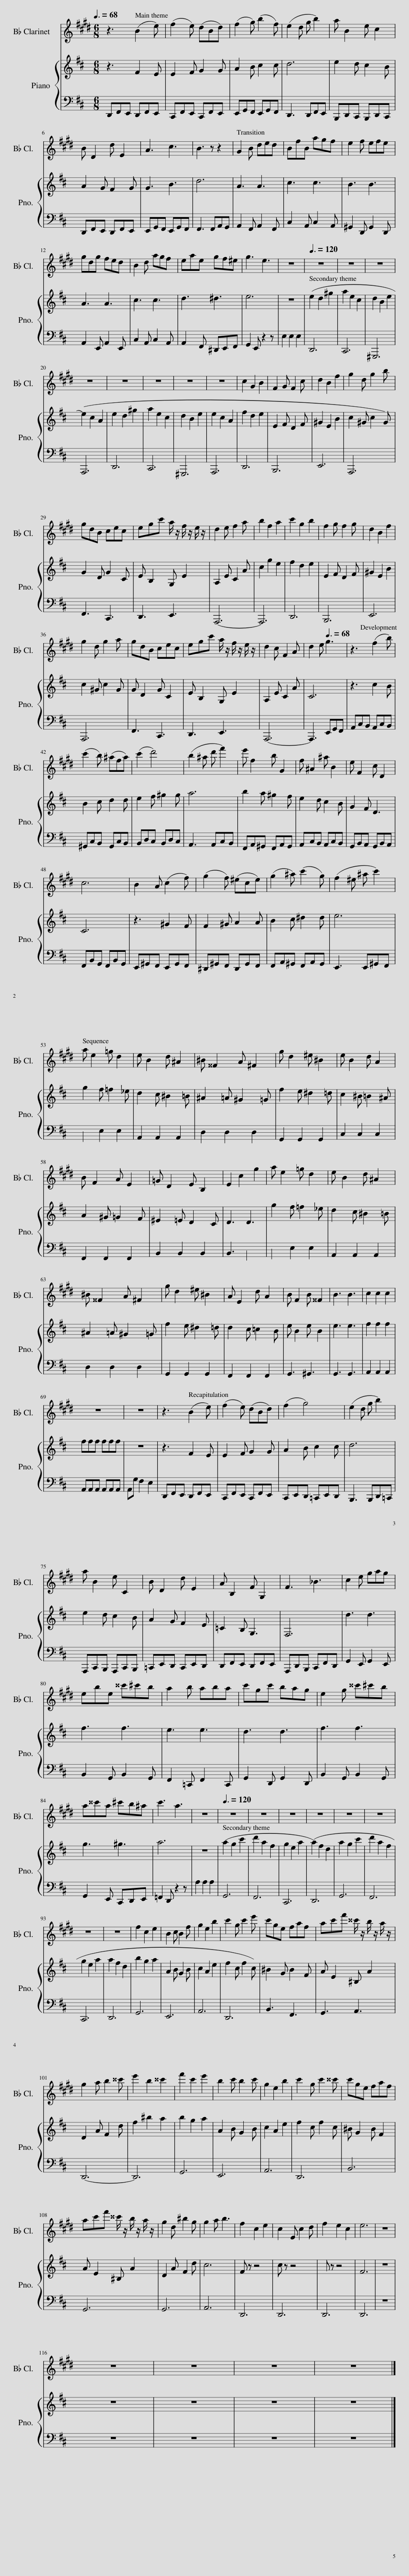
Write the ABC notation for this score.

X:1
%%score 1 { 2 | 3 }
L:1/8
Q:3/8=68
M:6/8
I:linebreak $
K:D
V:1 treble transpose=-2
V:2 treble
V:3 bass
V:1
[K:E] z3 (B2 e) | (f2 e) (dBd) | (f2 g) (b2 f) | (e2 d g b2) | a B2 e c2 |$ %5
 B D2 d E2 | A3 c3 | B3 z z2 | G2 B ded | BfB agf | %10
 e2 f efe |$ gdg fed | B2 d agf | eae gf^e | g3 e3 | %15
 z6 |[Q:3/8=120] z6 | z6 | z6 |$ z6 | %20
 z6 | z6 | z6 | z6 | c2 G2 B2 | %25
 F2 G F2 c | d2 B2 f2 | g2 d g2 b |$ gdB cec | egc' a/ z/ f/ z/ e/ z/ | %30
 d2 e f2 a | b2 f2 a2 | c'2 g2 b2 | f2 g f2 g | d2 B2 f2 |$ %35
 g2 d g2 a | gdB cec | egc' a/ z/ f/ z/ e/ z/ | d2 c F2 A | d2 e[Q:3/8=68] g3 | %40
 z3 (f2 b) |$ (c'2 b) (^afa) | (c'2 d'4) | (b2 ^a d' f'2) | e' f2 b G2 | %45
 f ^A2 ^a B2 | e F2 c D2 |$ c6 | B2 A (c2 f) | (g2 f) (^ece) | %50
 (g2 ^a) (c'2 g) | (f2 ^e ^a c'2) |$ a e2 =g d2 | e B2 d ^A2 | ^B ^^F2 A ^F2 | %55
 g d2 ^e ^B2 | e B2 d A2 |$ B F2 A E2 | =G D2 E B,2 | E2 c2 g2 | %60
 a e2 =g d2 | e B2 d ^A2 |$ ^B ^^F2 A ^F2 | g d2 ^e ^B2 | A E2 d A2 | %65
 B F2 B ^^F2 | B3 B3 | c2 c2 c2 |$ z6 | z6 | %70
 z3 (B2 e) | (f2 e) (dBd) | (f2 g4) | (e2 d g b2) |$ a B2 e C2 | %75
 B D2 d E2 | A B,2 F G,2 | F3 _B3 | c2 e gag |$ ebe ^^c'^c'b | %80
 a2 b aba | c'gc' bag | e2 g ^^c'^c'b |$ a^^c'a ^c'b^a | c'3 a3 | %85
 z6 |[Q:3/8=120] z6 | z6 | z6 | z6 | %90
 z6 | z6 |$ z6 | z6 | f2 c2 e2 | %95
 B2 c B2 f | g2 e2 b2 | c'2 g c'2 e' | c'ge faf | ac'f' ^^c'/ z/ b/ z/ a/ z/ |$ %100
 g2 a b2 ^^c' | e'2 b2 ^^c'2 | f'2 c'2 e'2 | b2 c' b2 c' | g2 e2 b2 | %105
 c'2 g c'2 ^^c' | c'ge faf |$ ac'f' ^^c'/ z/ b/ z/ a/ z/ | g2 d ^b2 g | g2 a b3 | %110
 f2 c2 e2 | c2 E c2 d | f2 e2 c2 | e6 | z6 |$ %115
 z6 | z6 | z6 | z6 |] %119
V:2
 z3 F2 E | E2 F G2 G | A2 B c2 c | d6 | e2 d c2 B |$ %5
 A2 G F2 G | G3 B3 | d6 | A3 A3 | c3 c3 | %10
 B3 B3 |$ A3 A3 | c3 c3 | d3 ^d3 | e6 | %15
 z6 | (e2 d2 ^g2 | a2 e2 c2 | d2 B2 e2 |$ (e2) c2 A2 | %20
 e2 d2 ^g2 | a2 e2 c2 | d2 B2 e2 | e2 c2 A2 | f2 d2 e2 | %25
 E2 F D2 F | ^G2 E2 B2 | c2 ^G c2 G) |$ G2 D G2 C | E B,2 G, E2 | %30
 A,2 E C2 A | c2 g2 e2 | f2 d2 e2 | E2 F D2 F | ^G2 E2 B2 |$ %35
 c2 ^G c2 G | G D2 G C2 | E B,2 G, E2 | A,2 E C2 A | C6 | %40
 z3 c2 B |$ B2 c d2 d | e2 f ^g2 g | a6 | b2 a ^g2 f | %45
 e2 d c2 B | G2 F D3 |$ C6 | z3 ^G2 F | F2 ^G A2 A | %50
 B2 c ^d2 d | e6 |$ g2 f =f2 _e | d2 c ^B2 =B | ^A2 =A ^G2 =G | %55
 f2 e ^d2 =d | c2 ^B =B2 ^A |$ A2 ^G =G2 F | ^E2 =E D2 C | D3 D3 | %60
 g2 f =f2 _e | d2 c ^B2 =B |$ ^A2 =A ^G2 =G | f2 e ^d2 =d | d2 c =c2 B | %65
 e B2 e B2 | e3 e3 | f2 f2 f2 |$ fff fff | z6 | %70
 z3 F2 E | E2 F G2 G | A2 B c2 c | d6 |$ e2 d c2 B | %75
 A2 G F2 E | =C2 B, G,3 | F,6 | d3 d3 |$ f3 f3 | %80
 e3 e3 | d3 d3 | f3 f3 |$ g3 ^g3 | a6 | %85
 z6 | (a2 g2 c'2 | d'2 a2 f2 | g2 e2 a2 | (a2) f2 d2 | %90
 a2 g2 c'2 | d'2 a2 f2 |$ g2 e2 a2 | a2 f2 d2 | b2 g2 a2 | %95
 A2 B G2 B | c2 A2 e2 | f2 c f2 c) | ^B2 G B2 F | A E2 ^B, A2 |$ %100
 D2 A F2 d | f2 ^b2 a2 | b2 g2 a2 | A2 B G2 B | c2 A2 e2 | %105
 f2 c f2 c | ^B G2 B F2 |$ A E2 ^B, A2 | D2 A F2 d | c6 | %110
 F z z4 | c z z4 | x z z4 | F6 | z6 |$ %115
 z6 | z6 | z6 | z6 |] %119
V:3
 D,,F,,E,, D,,F,,E,, | C,,F,,E,, C,,F,,E,, | E,,G,,F,, E,,G,,F,, | D,,3 D,,F,,E,, | B,,,D,,C,, B,,,D,,C,, |$ %5
 D,,F,,E,, D,,F,,E,, | E,,G,,F,, E,,G,,F,, | F,,3 F,,A,,G,, | A,,2 F,, A,,2 F,, | C,2 A,, C,2 A,, | %10
 ^G,,2 D,, G,,2 D,, |$ A,,2 E,, A,,2 E,, | C,2 A,, C,2 A,, | A,,2 F,, ^D,,E,,F,, | G,,2 E,, z2 z | %15
 E,2 E,2 E,2 | D,,6 | C,,6 | ^G,,,6 |$ A,,,6 | %20
 D,,6 | C,,6 | ^G,,,6 | A,,,6 | D,,6 | %25
 B,,,6 | E,,6 | A,,,6 |$ F,,3 C,,3 | D,,3 E,,3 | %30
 A,,,6- | A,,,6 | D,,6 | B,,,6 | E,,6 |$ %35
 A,,,6 | F,,3 C,,3 | D,,3 E,,3 | A,,,6- | A,,,3 E,,G,,F,, | %40
 A,,C,B,, A,,C,B,, |$ ^G,,C,B,, G,,C,B,, | B,,D,C, B,,D,C, | A,,3 A,,C,B,, | F,,A,,^G,, F,,A,,G,, | %45
 A,,C,B,, A,,C,B,, | G,,B,,A,, G,,B,,A,, |$ F,,B,,G,, F,,B,,G,, | E,,^G,,F,, E,,G,,F,, | ^D,,^G,,F,, D,,G,,F,, | %50
 F,,A,,^G,, F,,A,,G,, | E,,3 E,,^G,,F,, |$ x2 E,2 E,2 | A,,2 A,,2 A,,2 | D,2 D,2 D,2 | %55
 G,,2 G,,2 G,,2 | C,2 C,2 C,2 |$ F,,2 F,,2 F,,2 | B,,2 B,,2 B,,2 | B,,3 x3 | %60
 x2 E,2 E,2 | A,,2 A,,2 A,,2 |$ D,2 D,2 D,2 | G,,2 G,,2 G,,2 | F,,2 F,,2 F,,2 | %65
 G,,3 ^G,,3 | G,,3 G,,3 | A,,2 A,,2 A,,2 |$ A,,A,,A,, A,,A,,A,, | A,,G, F,2 E,2 | %70
 D,,F,,E,, D,,F,,E,, | C,,F,,E,, C,,F,,E,, | C,,E,,D,, =C,,E,,D,, | B,,,3 B,,,D,,=C,, |$ A,,,C,,B,,, A,,,C,,B,,, | %75
 =C,,E,,D,, C,,E,,D,, | D,,F,,E,, D,,F,,E,, | A,,,D,,B,,, C,,F,,D,, | G,,2 E,, G,,2 E,, |$ B,,2 G,, B,,2 G,, | %80
 F,,2 =C,, F,,2 C,, | G,,2 D,, G,,2 D,, | B,,2 G,, B,,2 G,, |$ G,,2 E,, C,,D,,E,, | =F,,2 D,, z2 z | %85
 A,2 A,2 A,2 | G,,6 | F,,6 | C,,6 | D,,6 | %90
 G,,6 | F,,6 |$ C,,6 | D,,6 | G,,6 | %95
 E,,6 | A,,6 | D,,6 | B,,3 F,,3 | G,,3 A,,3 |$ %100
 D,,6- | D,,6 | G,,6 | E,,6 | A,,6 | %105
 D,,6 | B,,6 |$ G,,6 | G,,6 | A,,6 | %110
 D,,6 | D,,6 | D,,6 | D,,6 | z6 |$ %115
 z6 | z6 | z6 | z6 |] %119
